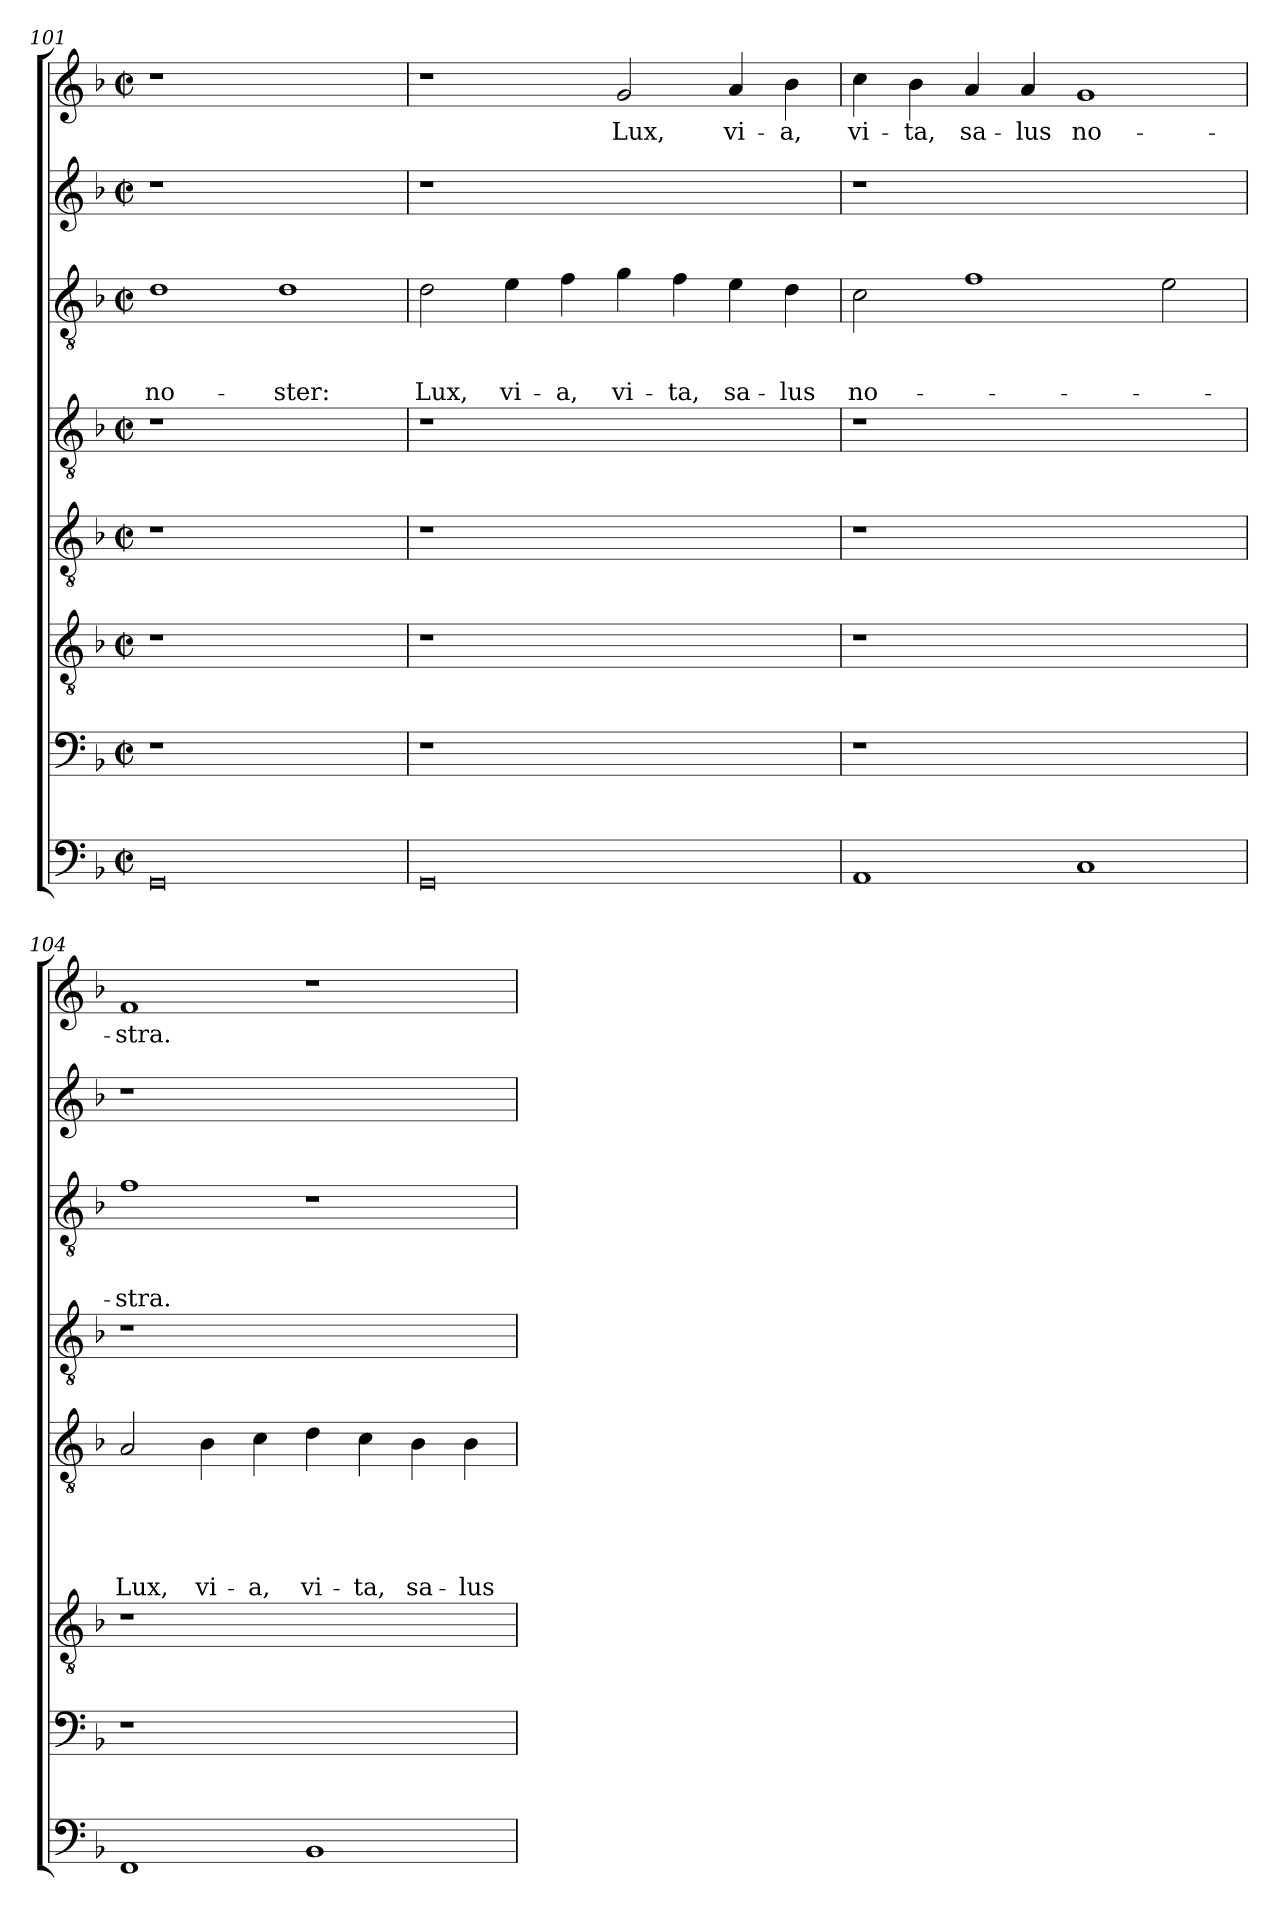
**kern	**kern	**kern	**kern	**text	**text	**text	**text	**text	**kern	**kern	**text	**text	**text	**kern	**kern	**text
*part8	*part7	*part6	*part5	*part5	*part5	*part5	*part5	*part5	*part4	*part3	*part3	*part3	*part3	*part2	*part1	*part1
*staff8	*staff7	*staff6	*staff5	*staff5	*staff5	*staff5	*staff5	*staff5	*staff4	*staff3	*staff3	*staff3	*staff3	*staff2	*staff1	*staff1
*clefF4	*clefF4	*clefGv2	*clefGv2	*	*	*	*	*	*clefGv2	*clefGv2	*	*	*	*clefG2	*clefG2	*
*k[b-]	*k[b-]	*k[b-]	*k[b-]	*	*	*	*	*	*k[b-]	*k[b-]	*	*	*	*k[b-]	*k[b-]	*
*F:	*F:	*F:	*F:	*	*	*	*	*	*F:	*F:	*	*	*	*F:	*F:	*
*M2/2	*M2/2	*M2/2	*M2/2	*	*	*	*	*	*M2/2	*M2/2	*	*	*	*M2/2	*M2/2	*
*met(c|)	*met(c|)	*met(c|)	*met(c|)	*	*	*	*	*	*met(c|)	*met(c|)	*	*	*	*met(c|)	*met(c|)	*
=101	=101	=101	=101	=101	=101	=101	=101	=101	=101	=101	=101	=101	=101	=101	=101	=101
0GG	1r	1r	1r	.	.	.	.	.	1r	1d	.	.	no-	1r	1r	.
.	1ryy	1ryy	1ryy	.	.	.	.	.	1ryy	1d	.	.	-ster:	1ryy	1ryy	.
!!LO:LB:g=z
=102	=102	=102	=102	=102	=102	=102	=102	=102	=102	=102	=102	=102	=102	=102	=102	=102
0GG	1r	1r	1r	.	.	.	.	.	1r	2d\	.	.	Lux,	1r	1r	.
.	.	.	.	.	.	.	.	.	.	4e\	.	.	vi-	.	.	.
.	.	.	.	.	.	.	.	.	.	4f\	.	.	-a,	.	.	.
.	1ryy	1ryy	1ryy	.	.	.	.	.	1ryy	4g\	.	.	vi-	1ryy	2g/	Lux,
.	.	.	.	.	.	.	.	.	.	4f\	.	.	-ta,	.	.	.
.	.	.	.	.	.	.	.	.	.	4e\	.	.	sa-	.	4a/	vi-
.	.	.	.	.	.	.	.	.	.	4d\	.	.	-lus	.	4b-\	-a,
=103	=103	=103	=103	=103	=103	=103	=103	=103	=103	=103	=103	=103	=103	=103	=103	=103
1AA	1r	1r	1r	.	.	.	.	.	1r	2c\	.	.	no-	1r	4cc\	vi-
.	.	.	.	.	.	.	.	.	.	.	.	.	.	.	4b-\	-ta,
.	.	.	.	.	.	.	.	.	.	1f	.	.	.	.	4a/	sa-
.	.	.	.	.	.	.	.	.	.	.	.	.	.	.	4a/	-lus
1C	1ryy	1ryy	1ryy	.	.	.	.	.	1ryy	.	.	.	.	1ryy	1g	no-
.	.	.	.	.	.	.	.	.	.	2e\	.	.	.	.	.	.
=104	=104	=104	=104	=104	=104	=104	=104	=104	=104	=104	=104	=104	=104	=104	=104	=104
1FF	1r	1r	2A/	.	.	.	.	Lux,	1r	1f	.	.	-stra.	1r	1f	-stra.
.	.	.	4B-\	.	.	.	.	vi-	.	.	.	.	.	.	.	.
.	.	.	4c\	.	.	.	.	-a,	.	.	.	.	.	.	.	.
1BB-	1ryy	1ryy	4d\	.	.	.	.	vi-	1ryy	1r	.	.	.	1ryy	1r	.
.	.	.	4c\	.	.	.	.	-ta,	.	.	.	.	.	.	.	.
.	.	.	4B-\	.	.	.	.	sa-	.	.	.	.	.	.	.	.
.	.	.	4B-\	.	.	.	.	-lus	.	.	.	.	.	.	.	.
=	=	=	=	=	=	=	=	=	=	=	=	=	=	=	=	=
*-	*-	*-	*-	*-	*-	*-	*-	*-	*-	*-	*-	*-	*-	*-	*-	*-
